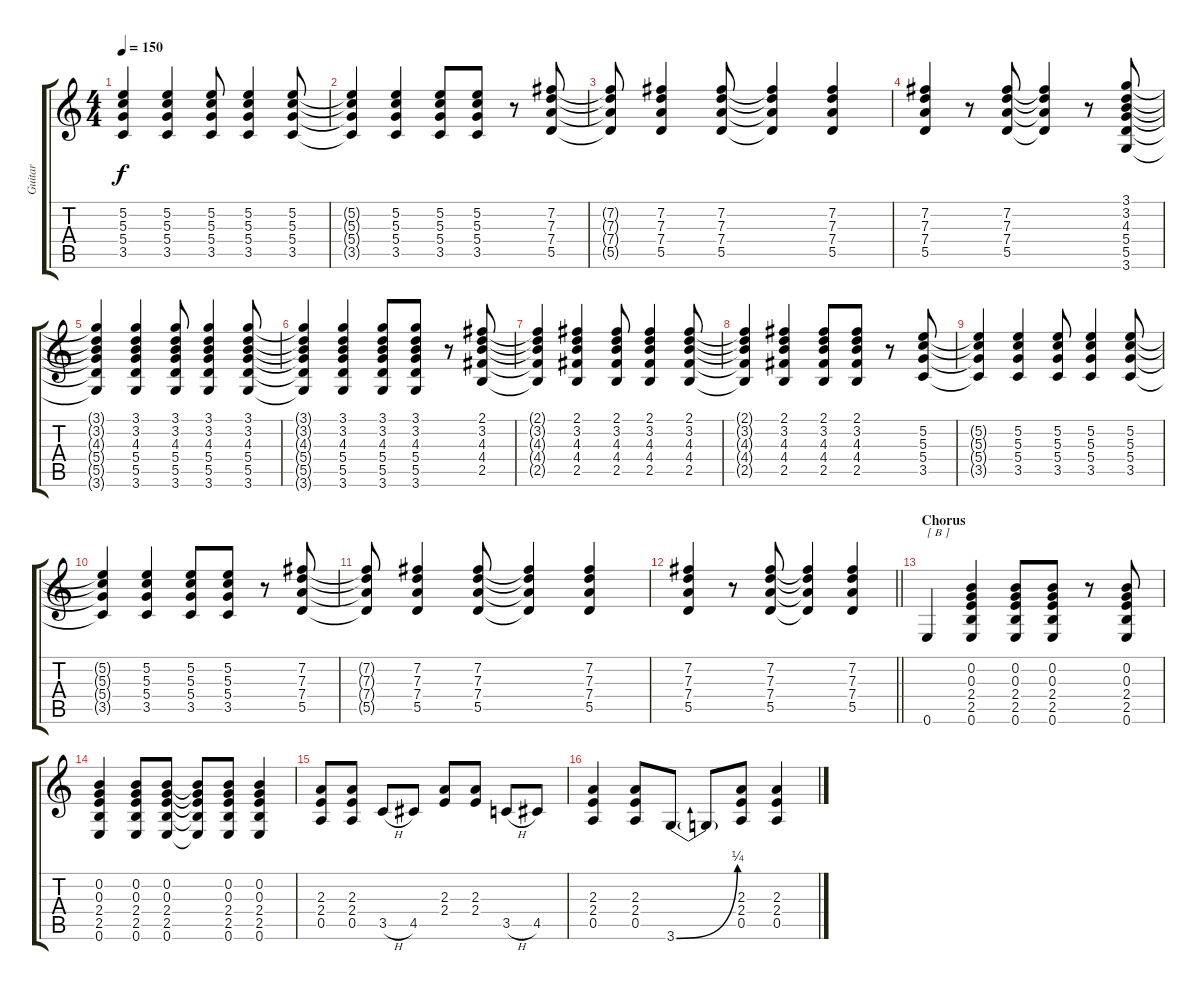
\track ("Guitar" "Guitar") {instrument acousticguitarsteel}
\staff {score tabs}
\tuning (E4 B3 G3 D3 A2 E2) {hide}
\ts (4 4)
\tempo 150
\clef g2
\ks c
(5.2{t} 5.3{t} 5.4{t} 3.5{t}).4{dy f} (5.2 5.3 5.4 3.5).4 (5.2 5.3 5.4 3.5).8 (5.2 5.3 5.4 3.5).4 (5.2 5.3 5.4 3.5).8 |
(5.2{t} 5.3{t} 5.4{t} 3.5{t}).4 (5.2 5.3 5.4 3.5).4 (5.2 5.3 5.4 3.5).8 (5.2 5.3 5.4 3.5).8 r.8 (7.2 7.3 7.4 5.5).8 |
(7.2{t} 7.3{t} 7.4{t} 5.5{t}).8 (7.2 7.3 7.4 5.5).4 (7.2 7.3 7.4 5.5).8 (7.2{t} 7.3{t} 7.4{t} 5.5{t}).4 (7.2 7.3 7.4 5.5).4 |
(7.2 7.3 7.4 5.5).4 r.8 (7.2 7.3 7.4 5.5).8 (7.2{t} 7.3{t} 7.4{t} 5.5{t}).4 r.8 (3.1 3.2 4.3 5.4 5.5 3.6).8 |
(3.1{t} 3.2{t} 4.3{t} 5.4{t} 5.5{t} 3.6{t}).4 (3.1 3.2 4.3 5.4 5.5 3.6).4 (3.1 3.2 4.3 5.4 5.5 3.6).8 (3.1 3.2 4.3 5.4 5.5 3.6).4 (3.1 3.2 4.3 5.4 5.5 3.6).8 |
(3.1{t} 3.2{t} 4.3{t} 5.4{t} 5.5{t} 3.6{t}).4 (3.1 3.2 4.3 5.4 5.5 3.6).4 (3.1 3.2 4.3 5.4 5.5 3.6).8 (3.1 3.2 4.3 5.4 5.5 3.6).8 r.8 (2.1 3.2 4.3 4.4 2.5).8 |
(2.1{t} 3.2{t} 4.3{t} 4.4{t} 2.5{t}).4 (2.1 3.2 4.3 4.4 2.5).4 (2.1 3.2 4.3 4.4 2.5).8 (2.1 3.2 4.3 4.4 2.5).4 (2.1 3.2 4.3 4.4 2.5).8 |
(2.1{t} 3.2{t} 4.3{t} 4.4{t} 2.5{t}).4 (2.1 3.2 4.3 4.4 2.5).4 (2.1 3.2 4.3 4.4 2.5).8 (2.1 3.2 4.3 4.4 2.5).8 r.8 (5.2 5.3 5.4 3.5).8 |
(5.2{t} 5.3{t} 5.4{t} 3.5{t}).4 (5.2 5.3 5.4 3.5).4 (5.2 5.3 5.4 3.5).8 (5.2 5.3 5.4 3.5).4 (5.2 5.3 5.4 3.5).8 |
(5.2{t} 5.3{t} 5.4{t} 3.5{t}).4 (5.2 5.3 5.4 3.5).4 (5.2 5.3 5.4 3.5).8 (5.2 5.3 5.4 3.5).8 r.8 (7.2 7.3 7.4 5.5).8 |
(7.2{t} 7.3{t} 7.4{t} 5.5{t}).8 (7.2 7.3 7.4 5.5).4 (7.2 7.3 7.4 5.5).8 (7.2{t} 7.3{t} 7.4{t} 5.5{t}).4 (7.2 7.3 7.4 5.5).4 |
\barLineRight lightlight
(7.2 7.3 7.4 5.5).4 r.8 (7.2 7.3 7.4 5.5).8 (7.2{t} 7.3{t} 7.4{t} 5.5{t}).4 (7.2 7.3 7.4 5.5).4 |
\section ("" "Chorus")
0.6.4{txt "[ B ]"} (0.2 0.3 2.4 2.5 0.6).4 (0.2 0.3 2.4 2.5 0.6).8 (0.2 0.3 2.4 2.5 0.6).8 r.8 (0.2 0.3 2.4 2.5 0.6).8 |
(0.2 0.3 2.4 2.5 0.6).4 (0.2 0.3 2.4 2.5 0.6).8 (0.2 0.3 2.4 2.5 0.6).8 (0.2{t} 0.3{t} 2.4{t} 2.5{t} 0.6{t}).8 (0.2 0.3 2.4 2.5 0.6).8 (0.2 0.3 2.4 2.5 0.6).4 |
(2.3 2.4 0.5).8 (2.3 2.4 0.5).8 3.5{h}.8 4.5.8 (2.3 2.4).8 (2.3 2.4).8 3.5{h}.8 4.5.8 |
(2.3 2.4 0.5).4 (2.3 2.4 0.5).8 3.6{be (bend 0 0 60 1)}.8 3.6{t}.8 (2.3 2.4 0.5).8 (2.3{ss} 2.4{ss} 0.5).4
